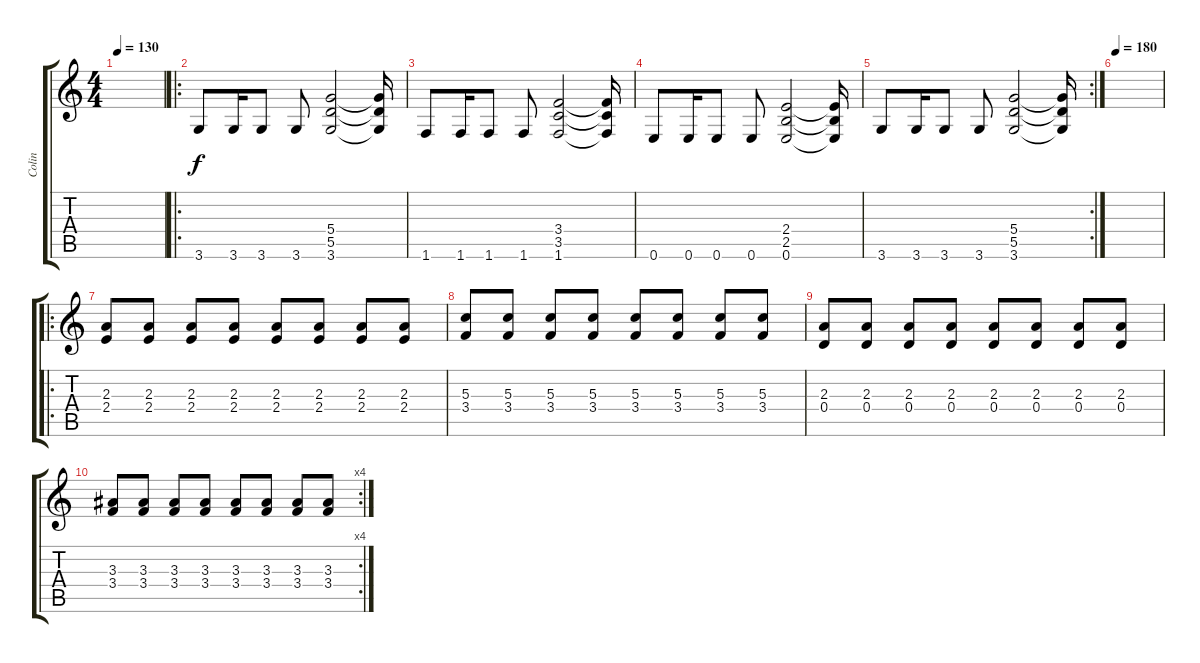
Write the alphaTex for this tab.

\track ("Colin" "Colin") {instrument distortionguitar}
\staff {score tabs}
\tuning (E4 B3 G3 D3 A2 E2) {hide}
\ts (4 4)
\tempo 130
\clef g2
\ks c
|
\ro
3.6.8 3.6.16 3.6.8 3.6.8 (5.4 5.5 3.6).2 (5.4{t} 5.5{t} 3.6{t}).16 |
1.6.8 1.6.16 1.6.8 1.6.8 (3.4 3.5 1.6).2 (3.4{t} 3.5{t} 1.6{t}).16 |
0.6.8 0.6.16 0.6.8 0.6.8 (2.4 2.5 0.6).2 (2.4{t} 2.5{t} 0.6{t}).16 |
\rc 2
3.6.8 3.6.16 3.6.8 3.6.8 (5.4 5.5 3.6).2 (5.4{t} 5.5{t} 3.6{t}).16 |
\tempo 180
|
\ro
(2.3 2.4).8 (2.3 2.4).8 (2.3 2.4).8 (2.3 2.4).8 (2.3 2.4).8 (2.3 2.4).8 (2.3 2.4).8 (2.3 2.4).8 |
(5.3 3.4).8 (5.3 3.4).8 (5.3 3.4).8 (5.3 3.4).8 (5.3 3.4).8 (5.3 3.4).8 (5.3 3.4).8 (5.3 3.4).8 |
(2.3 0.4).8 (2.3 0.4).8 (2.3 0.4).8 (2.3 0.4).8 (2.3 0.4).8 (2.3 0.4).8 (2.3 0.4).8 (2.3 0.4).8 |
\rc 4
(3.3 3.4).8 (3.3 3.4).8 (3.3 3.4).8 (3.3 3.4).8 (3.3 3.4).8 (3.3 3.4).8 (3.3 3.4).8 (3.3 3.4).8
